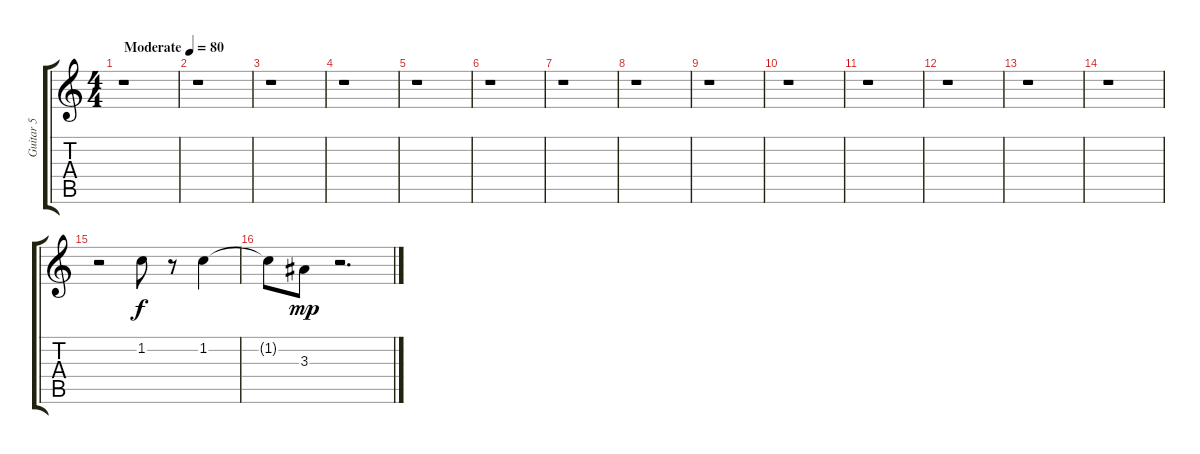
\track ("Guitar 5" "Guitar 5") {instrument distortionguitar}
\staff {score tabs}
\tuning (E4 B3 G3 D3 A2 E2) {hide}
\ts (4 4)
\tempo (80 "Moderate")
\clef g2
\ks c
r.1{dy f instrument distortionguitar} |
r.1 |
r.1 |
r.1 |
r.1 |
r.1 |
r.1 |
r.1 |
r.1 |
r.1 |
r.1 |
r.1 |
r.1 |
r.1 |
r.2 1.2.8 r.8 1.2.4 |
1.2{t}.8 3.3.8{dy mp} r.2{d}
